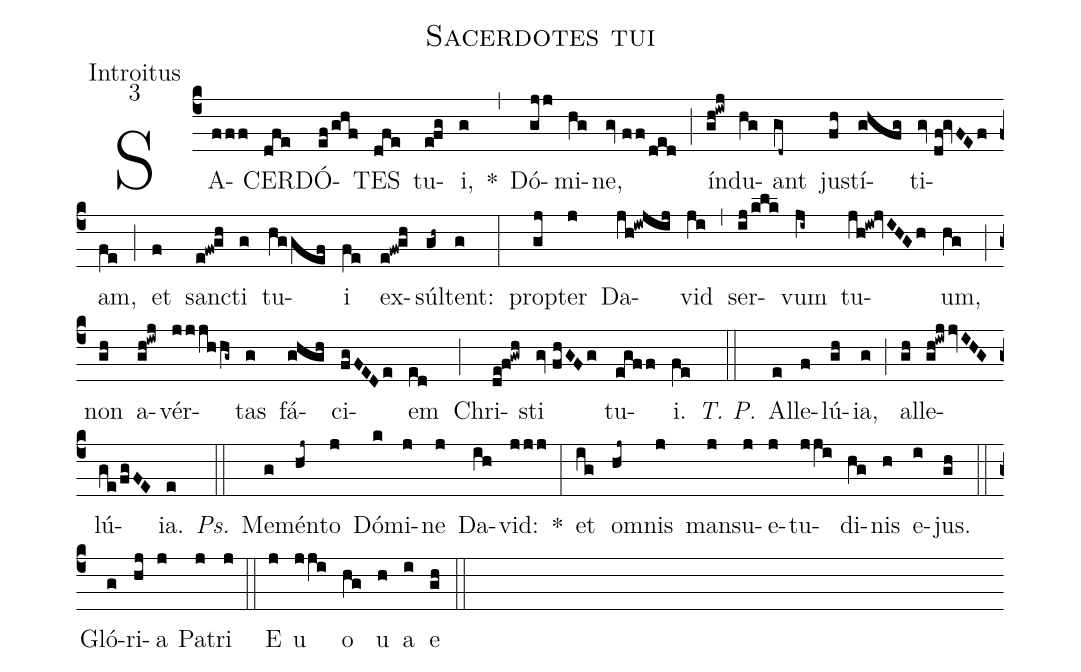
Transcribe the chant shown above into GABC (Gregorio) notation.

name:Sacerdotes tui;
office-part:Introitus;
mode:3;
%%
(c4) SA(fff)CER(dfe)DÓ(ef/ghf)TES(dfe) tu(e!fg)i,(g) *(,) Dó(gjj)mi(hg)ne,(gv//ff/ded) (;) ín(gh!iwj)du(hg)ant(gd~) ju(fh)stí(ghfg)ti(gv//df!gvFEf)am,(fe) (;) et(f) sanc(e!fw!gh)ti(g) tu(hggef)i(fe) ex(e!fw!gh)súl(gh~)tent:(g) (:) pro(gj)pter(j) Da(jh!iwjij)vid(ji) (,) ser(ij/klk)vum(ji~) tu(jh!iw!jvIHGh)um,(hg) (;) non(gh) a(gh!iwj)vér(jjjhhg~)tas(g) fá(ghgh)ci(fgFEDe)em(ed) (;) Chri(de!f!gwh)sti(gv///fhGFg) tu(egff)i.(fe) <i>T. P.</i>(::) Al(e)le(f)lú(gh)ia,(g) (;) al(gh)le(gh!iwjjvIHG)lú(ge/fgFE)ia.(e) <i>Ps.</i>(::) Me(g)mén(hj~)to(j) Dó(k)mi(j)ne(j) Da(ih)vid:(jjj) *(:) et(ig) o(hj~)mnis(j) man(j)su(j)e(j)tu(jji)di(hg)nis(h) e(i)jus.(gh) (::) Gló(g)ri(hj)a(j) Pa(j)tri(j) (::) E(j) u(jji) o(hg) u(h) a(i) e(gh) (::)
